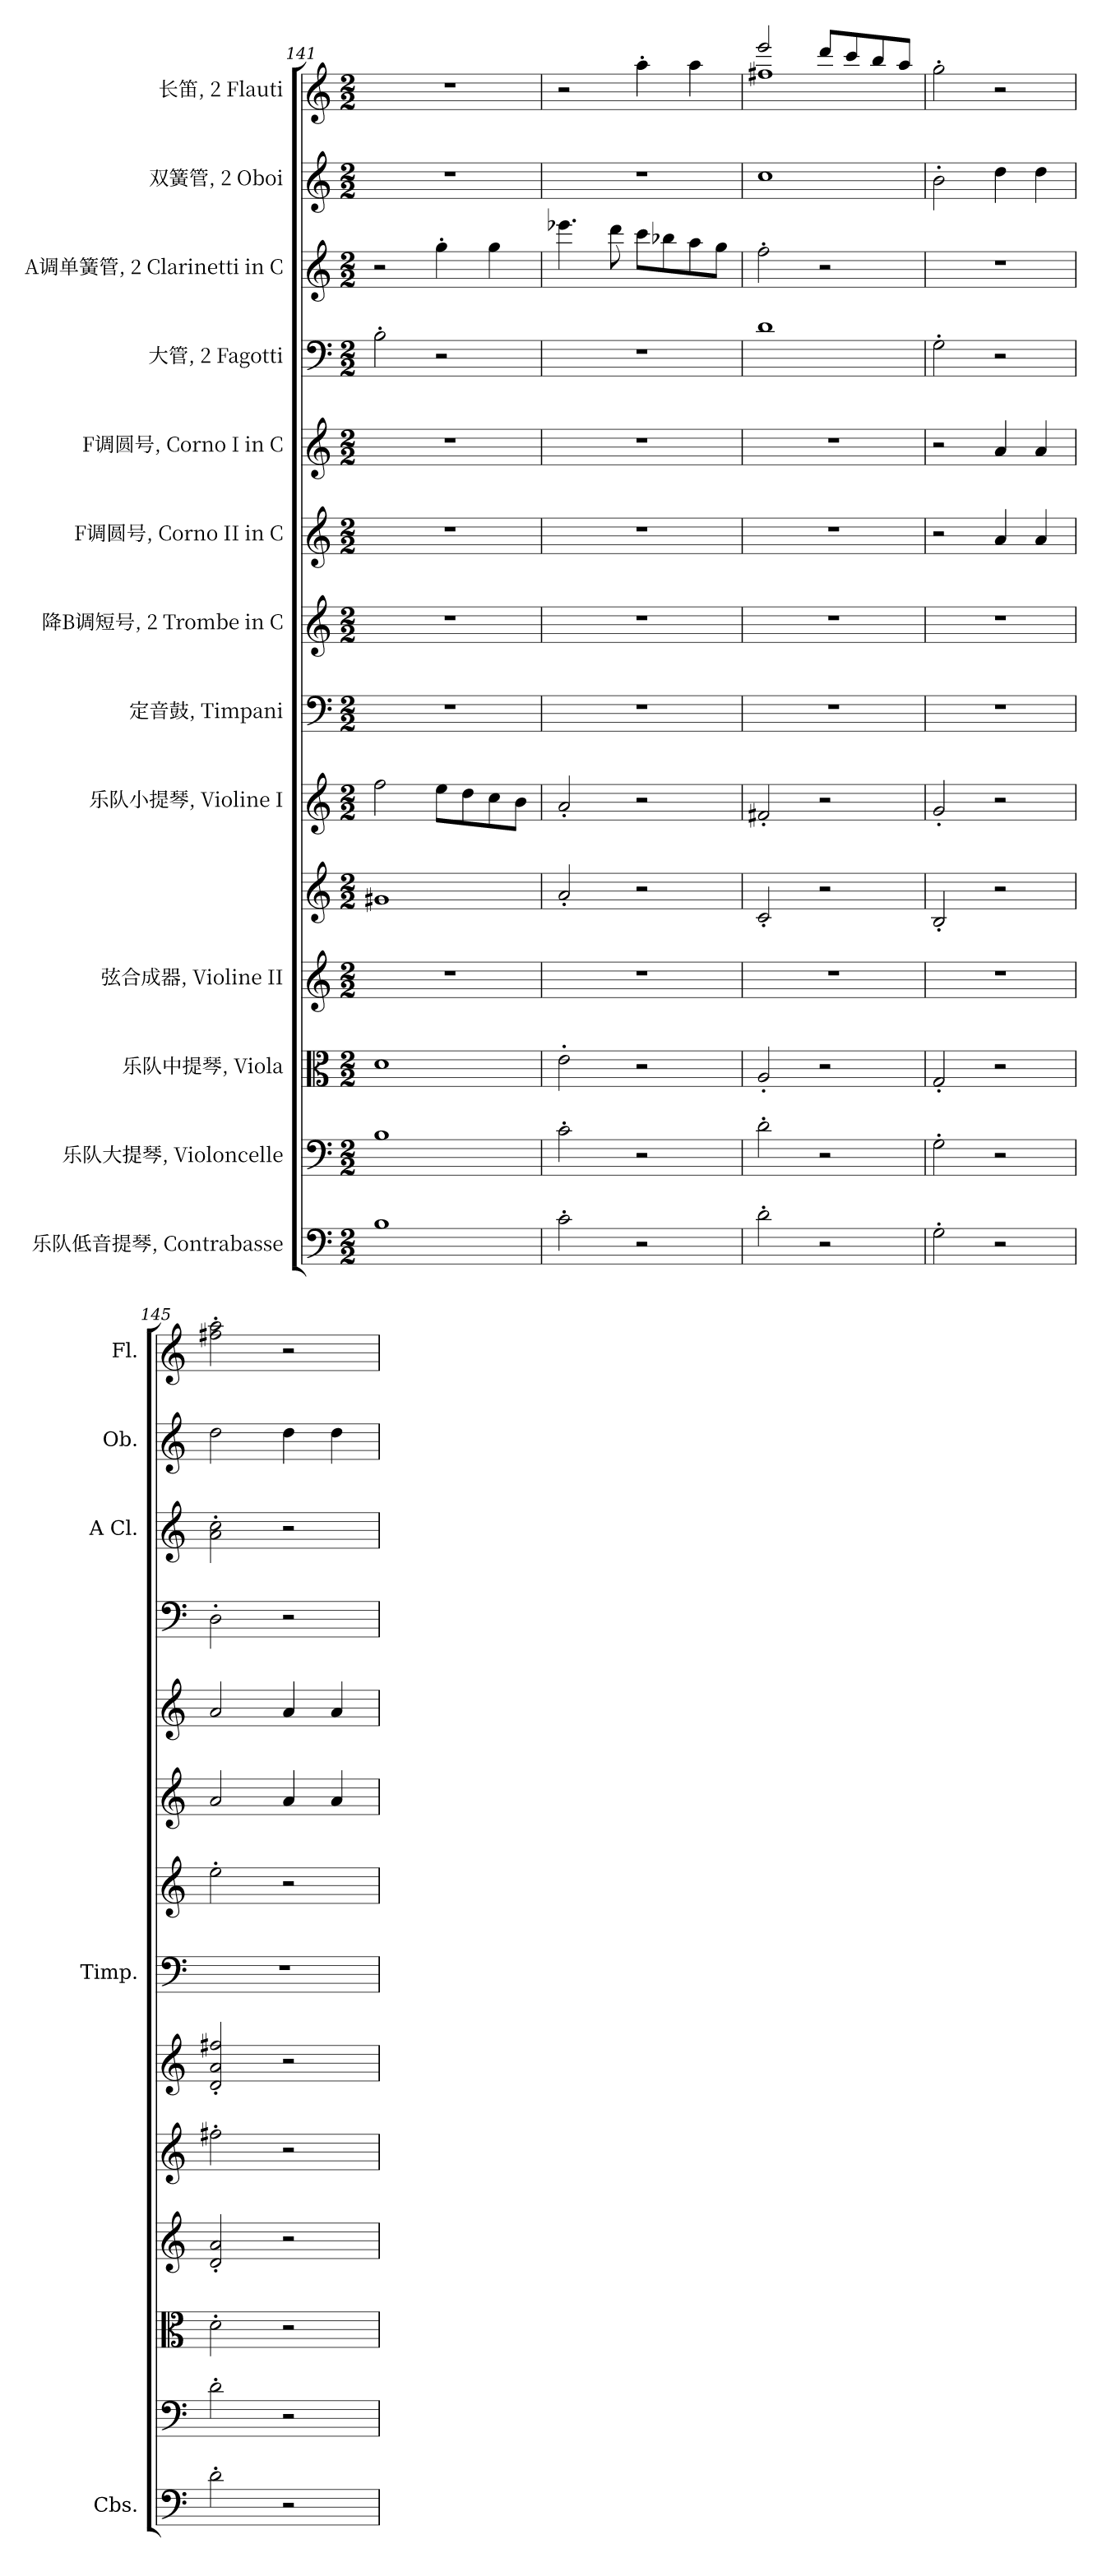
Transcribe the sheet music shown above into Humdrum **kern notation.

**kern	**kern	**kern	**kern	**kern	**kern	**kern	**kern	**kern	**kern	**kern	**kern	**kern	**kern
*part13	*part12	*part11	*part10	*part10	*part9	*part8	*part7	*part6	*part5	*part4	*part3	*part2	*part1
*staff14	*staff13	*staff12	*staff11	*staff10	*staff9	*staff8	*staff7	*staff6	*staff5	*staff4	*staff3	*staff2	*staff1
*I"乐队低音提琴, Contrabasse	*I"乐队大提琴, Violoncelle	*I"乐队中提琴, Viola	*I"弦合成器, Violine II	*	*I"乐队小提琴, Violine I	*I"定音鼓, Timpani	*I"降B调短号, 2 Trombe in C	*I"F调圆号, Corno II in C	*I"F调圆号, Corno I in C	*I"大管, 2 Fagotti	*I"A调单簧管, 2 Clarinetti in C	*I"双簧管, 2 Oboi	*I"长笛, 2 Flauti
*I'Cbs.	*	*	*	*	*	*I'Timp.	*	*	*	*	*I'A Cl.	*I'Ob.	*I'Fl.
!!LO:PB:g=z
*clefF4	*clefF4	*clefC3	*clefG2	*clefG2	*clefG2	*clefF4	*clefG2	*clefG2	*clefG2	*clefF4	*clefG2	*clefG2	*clefG2
*ITrd7c12	*	*	*	*	*	*	*ITrd1c2	*ITrd4c7	*ITrd4c7	*	*ITrd2c3	*	*
*k[]	*k[]	*k[]	*k[]	*k[]	*k[]	*k[]	*k[b-e-]	*k[b-]	*k[b-]	*k[]	*k[f#c#g#]	*k[]	*k[]
*M2/2	*M2/2	*M2/2	*M2/2	*M2/2	*M2/2	*M2/2	*M2/2	*M2/2	*M2/2	*M2/2	*M2/2	*M2/2	*M2/2
*MM247	*MM247	*MM247	*MM247	*MM247	*MM247	*MM247	*MM247	*MM247	*MM247	*MM247	*MM247	*MM247	*MM247
=141	=141	=141	=141	=141	=141	=141	=141	=141	=141	=141	=141	=141	=141
1BB	1B	1d	1r	1g#X	2ff\	1r	1r	1r	1r	2B'\	2r	1r	1r
.	.	.	.	.	8ee\L	.	.	.	.	2r	4ee'\	.	.
.	.	.	.	.	8dd\	.	.	.	.	.	.	.	.
.	.	.	.	.	8cc\	.	.	.	.	.	4ee\	.	.
.	.	.	.	.	8b\J	.	.	.	.	.	.	.	.
=142	=142	=142	=142	=142	=142	=142	=142	=142	=142	=142	=142	=142	=142
*	*	*	*	*	*	*	*	*	*	*	*	*	*MM247
2C'\	2c'\	2e'\	1r	2a'/	2a'/	1r	1r	1r	1r	1r	4.cccn\	1r	2r
.	.	.	.	.	.	.	.	.	.	.	8bb\	.	.
*	*	*	*	*	*	*	*	*	*	*	*	*	*MM255
2r	2r	2r	.	2r	2r	.	.	.	.	.	8aa\L	.	4aa'\
.	.	.	.	.	.	.	.	.	.	.	8ggn\	.	.
.	.	.	.	.	.	.	.	.	.	.	8ff#\	.	4aa\
.	.	.	.	.	.	.	.	.	.	.	8ee\J	.	.
=143	=143	=143	=143	=143	=143	=143	=143	=143	=143	=143	=143	=143	=143
*	*	*	*	*	*	*	*	*	*	*	*	*	*MM247
*	*	*	*	*	*	*	*	*	*	*	*	*	*^
2D'\	2d'\	2A'/	1r	2c'/	2f#X'/	1r	1r	1r	1r	1d	2dd'\	1cc	2eee/	1ff#X
*	*	*	*	*	*	*	*	*	*	*	*	*	*MM255	*
2r	2r	2r	.	2r	2r	.	.	.	.	.	2r	.	8ddd/L	.
.	.	.	.	.	.	.	.	.	.	.	.	.	8ccc/	.
.	.	.	.	.	.	.	.	.	.	.	.	.	8bb/	.
.	.	.	.	.	.	.	.	.	.	.	.	.	8aa/J	.
*	*	*	*	*	*	*	*	*	*	*	*	*	*v	*v
=144	=144	=144	=144	=144	=144	=144	=144	=144	=144	=144	=144	=144	=144
*	*	*	*	*	*	*	*	*	*	*	*	*	*MM247
2GG'\	2G'\	2G'/	1r	2B'/	2g'/	1r	1r	2r	2r	2G'\	1r	2b'\	2gg'\
*	*	*	*	*	*	*	*	*	*	*	*	*	*MM261
2r	2r	2r	.	2r	2r	.	.	4d/	4d/	2r	.	4dd\	2r
.	.	.	.	.	.	.	.	4d/	4d/	.	.	4dd\	.
=145	=145	=145	=145	=145	=145	=145	=145	=145	=145	=145	=145	=145	=145
*	*	*	*	*	*	*	*	*	*	*	*	*	*MM250
2D'\	2d'\	2d'\	2d/' 2a/'	2ff#X'\	2d/' 2a/' 2ff#X/'	1r	2dd'\	2d/	2d/	2D'\	2f#\' 2a\'	2dd\	2ff#X\' 2aa\'
*	*	*	*	*	*	*	*	*	*	*	*	*	*MM262
2r	2r	2r	2r	2r	2r	.	2r	4d/	4d/	2r	2r	4dd\	2r
.	.	.	.	.	.	.	.	4d/	4d/	.	.	4dd\	.
=	=	=	=	=	=	=	=	=	=	=	=	=	=
*-	*-	*-	*-	*-	*-	*-	*-	*-	*-	*-	*-	*-	*-
